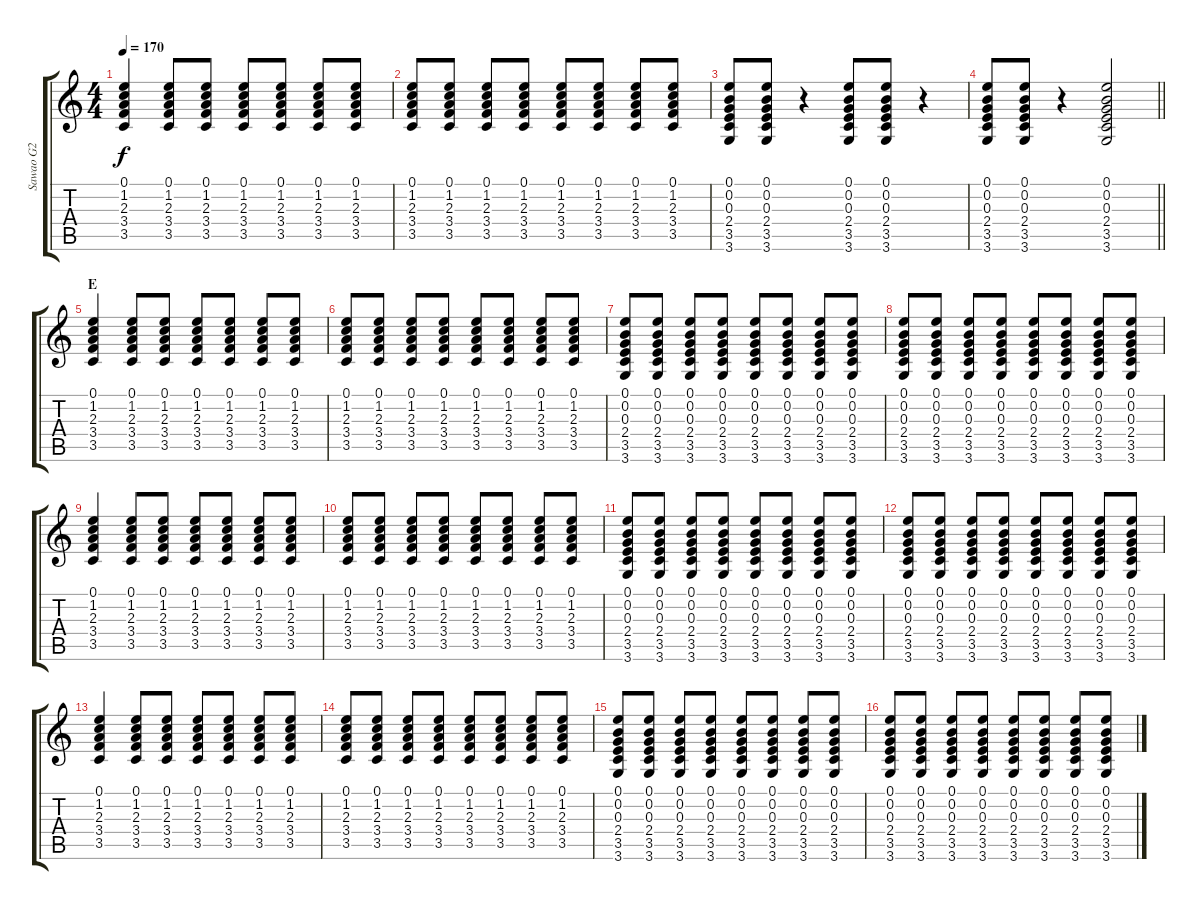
\track ("Sawao G2" "Sawao G2") {instrument overdrivenguitar}
\staff {score tabs}
\tuning (E4 B3 G3 D3 A2 E2) {hide}
\ts (4 4)
\tempo 170
\clef g2
\ks c
(0.1 1.2 2.3 3.4 3.5).4{dy f} (0.1 1.2 2.3 3.4 3.5).8 (0.1 1.2 2.3 3.4 3.5).8 (0.1 1.2 2.3 3.4 3.5).8 (0.1 1.2 2.3 3.4 3.5).8 (0.1 1.2 2.3 3.4 3.5).8 (0.1 1.2 2.3 3.4 3.5).8 |
(0.1 1.2 2.3 3.4 3.5).8 (0.1 1.2 2.3 3.4 3.5).8 (0.1 1.2 2.3 3.4 3.5).8 (0.1 1.2 2.3 3.4 3.5).8 (0.1 1.2 2.3 3.4 3.5).8 (0.1 1.2 2.3 3.4 3.5).8 (0.1 1.2 2.3 3.4 3.5).8 (0.1 1.2 2.3 3.4 3.5).8 |
(0.1 0.2 0.3 2.4 3.5 3.6).8 (0.1 0.2 0.3 2.4 3.5 3.6).8 r.4 (0.1 0.2 0.3 2.4 3.5 3.6).8 (0.1 0.2 0.3 2.4 3.5 3.6).8 r.4 |
\barLineRight lightlight
(0.1 0.2 0.3 2.4 3.5 3.6).8 (0.1 0.2 0.3 2.4 3.5 3.6).8 r.4 (0.1 0.2 0.3 2.4 3.5 3.6).2 |
\section ("" "E")
(0.1 1.2 2.3 3.4 3.5).4 (0.1 1.2 2.3 3.4 3.5).8 (0.1 1.2 2.3 3.4 3.5).8 (0.1 1.2 2.3 3.4 3.5).8 (0.1 1.2 2.3 3.4 3.5).8 (0.1 1.2 2.3 3.4 3.5).8 (0.1 1.2 2.3 3.4 3.5).8 |
(0.1 1.2 2.3 3.4 3.5).8 (0.1 1.2 2.3 3.4 3.5).8 (0.1 1.2 2.3 3.4 3.5).8 (0.1 1.2 2.3 3.4 3.5).8 (0.1 1.2 2.3 3.4 3.5).8 (0.1 1.2 2.3 3.4 3.5).8 (0.1 1.2 2.3 3.4 3.5).8 (0.1 1.2 2.3 3.4 3.5).8 |
(0.1 0.2 0.3 2.4 3.5 3.6).8 (0.1 0.2 0.3 2.4 3.5 3.6).8 (0.1 0.2 0.3 2.4 3.5 3.6).8 (0.1 0.2 0.3 2.4 3.5 3.6).8 (0.1 0.2 0.3 2.4 3.5 3.6).8 (0.1 0.2 0.3 2.4 3.5 3.6).8 (0.1 0.2 0.3 2.4 3.5 3.6).8 (0.1 0.2 0.3 2.4 3.5 3.6).8 |
(0.1 0.2 0.3 2.4 3.5 3.6).8 (0.1 0.2 0.3 2.4 3.5 3.6).8 (0.1 0.2 0.3 2.4 3.5 3.6).8 (0.1 0.2 0.3 2.4 3.5 3.6).8 (0.1 0.2 0.3 2.4 3.5 3.6).8 (0.1 0.2 0.3 2.4 3.5 3.6).8 (0.1 0.2 0.3 2.4 3.5 3.6).8 (0.1 0.2 0.3 2.4 3.5 3.6).8 |
(0.1 1.2 2.3 3.4 3.5).4 (0.1 1.2 2.3 3.4 3.5).8 (0.1 1.2 2.3 3.4 3.5).8 (0.1 1.2 2.3 3.4 3.5).8 (0.1 1.2 2.3 3.4 3.5).8 (0.1 1.2 2.3 3.4 3.5).8 (0.1 1.2 2.3 3.4 3.5).8 |
(0.1 1.2 2.3 3.4 3.5).8 (0.1 1.2 2.3 3.4 3.5).8 (0.1 1.2 2.3 3.4 3.5).8 (0.1 1.2 2.3 3.4 3.5).8 (0.1 1.2 2.3 3.4 3.5).8 (0.1 1.2 2.3 3.4 3.5).8 (0.1 1.2 2.3 3.4 3.5).8 (0.1 1.2 2.3 3.4 3.5).8 |
(0.1 0.2 0.3 2.4 3.5 3.6).8 (0.1 0.2 0.3 2.4 3.5 3.6).8 (0.1 0.2 0.3 2.4 3.5 3.6).8 (0.1 0.2 0.3 2.4 3.5 3.6).8 (0.1 0.2 0.3 2.4 3.5 3.6).8 (0.1 0.2 0.3 2.4 3.5 3.6).8 (0.1 0.2 0.3 2.4 3.5 3.6).8 (0.1 0.2 0.3 2.4 3.5 3.6).8 |
(0.1 0.2 0.3 2.4 3.5 3.6).8 (0.1 0.2 0.3 2.4 3.5 3.6).8 (0.1 0.2 0.3 2.4 3.5 3.6).8 (0.1 0.2 0.3 2.4 3.5 3.6).8 (0.1 0.2 0.3 2.4 3.5 3.6).8 (0.1 0.2 0.3 2.4 3.5 3.6).8 (0.1 0.2 0.3 2.4 3.5 3.6).8 (0.1 0.2 0.3 2.4 3.5 3.6).8 |
(0.1 1.2 2.3 3.4 3.5).4 (0.1 1.2 2.3 3.4 3.5).8 (0.1 1.2 2.3 3.4 3.5).8 (0.1 1.2 2.3 3.4 3.5).8 (0.1 1.2 2.3 3.4 3.5).8 (0.1 1.2 2.3 3.4 3.5).8 (0.1 1.2 2.3 3.4 3.5).8 |
(0.1 1.2 2.3 3.4 3.5).8 (0.1 1.2 2.3 3.4 3.5).8 (0.1 1.2 2.3 3.4 3.5).8 (0.1 1.2 2.3 3.4 3.5).8 (0.1 1.2 2.3 3.4 3.5).8 (0.1 1.2 2.3 3.4 3.5).8 (0.1 1.2 2.3 3.4 3.5).8 (0.1 1.2 2.3 3.4 3.5).8 |
(0.1 0.2 0.3 2.4 3.5 3.6).8 (0.1 0.2 0.3 2.4 3.5 3.6).8 (0.1 0.2 0.3 2.4 3.5 3.6).8 (0.1 0.2 0.3 2.4 3.5 3.6).8 (0.1 0.2 0.3 2.4 3.5 3.6).8 (0.1 0.2 0.3 2.4 3.5 3.6).8 (0.1 0.2 0.3 2.4 3.5 3.6).8 (0.1 0.2 0.3 2.4 3.5 3.6).8 |
(0.1 0.2 0.3 2.4 3.5 3.6).8 (0.1 0.2 0.3 2.4 3.5 3.6).8 (0.1 0.2 0.3 2.4 3.5 3.6).8 (0.1 0.2 0.3 2.4 3.5 3.6).8 (0.1 0.2 0.3 2.4 3.5 3.6).8 (0.1 0.2 0.3 2.4 3.5 3.6).8 (0.1 0.2 0.3 2.4 3.5 3.6).8 (0.1 0.2 0.3 2.4 3.5 3.6).8
